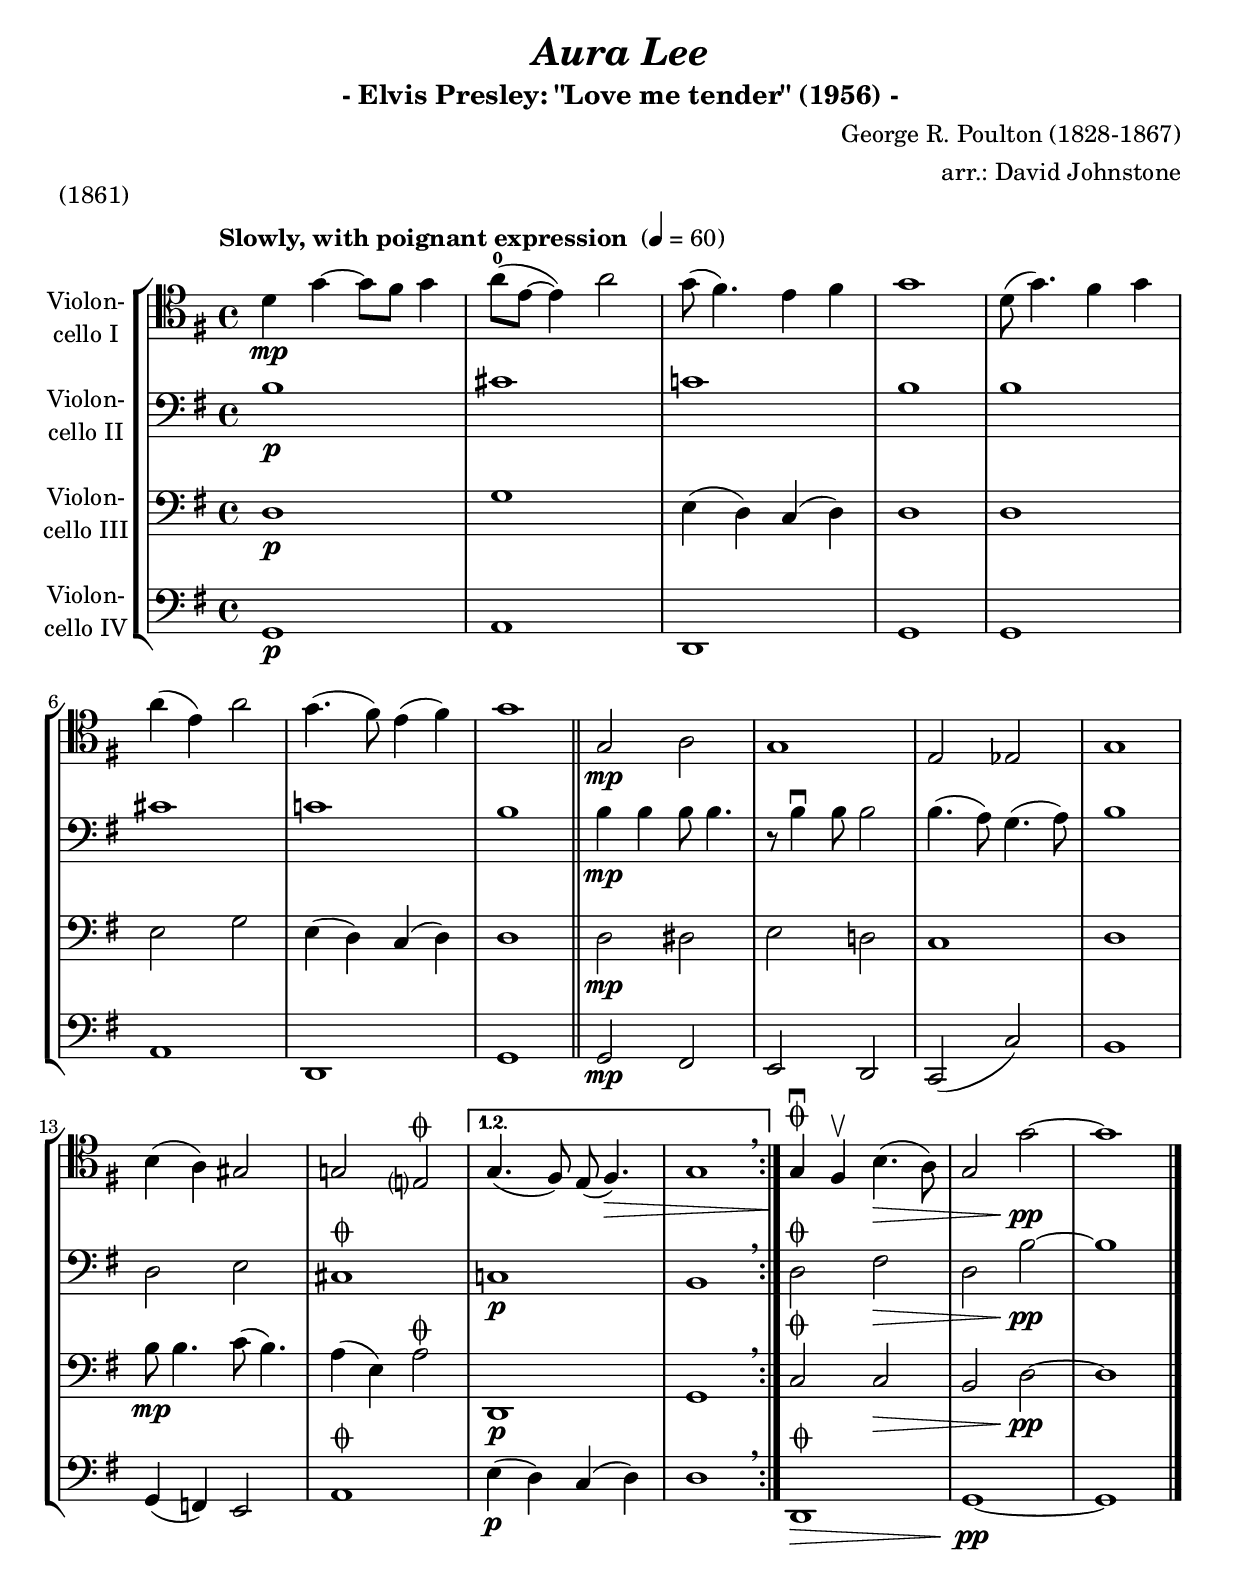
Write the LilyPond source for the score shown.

\version "2.18.2"
\include "deutsch.ly"

#(set-global-staff-size 21)

\header {
  title     = \markup \bold \italic "Aura Lee"
  subtitle  = "- Elvis Presley: \"Love me tender\" (1956) -"
  composer  = "George R. Poulton (1828-1867)"
  arranger  = "arr.: David Johnstone"
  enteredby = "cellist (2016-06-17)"
  piece     = "(1861)"
}

voiceconsts = {
  \key g \major
  \time 4/4
  \clef "bass"
  \tempo "Slowly, with poignant expression " 4=60
  % \numericTimeSignature
  \compressFullBarRests
  \set tupletSpannerDuration = #(ly:make-moment 1 4)
  % Set default beaming for all staves
%  \set Timing.beamExceptions = #'()
%  \set Timing.baseMoment     = #(ly:make-moment 1 4)
%  \set Timing.beatStructure  = #'(1 1 1 1)
}

%mifl= "oboe"
mihi= "trumpet"
mist = "string ensemble 1"
%miva = "pizzicato strings"
%miba = "bassoon"
miba = "drawbar organ"
%miba = "harpsichord"

arco = \markup \bold \italic "arco"
pizz = \markup \bold \italic "pizz."
simi = \markup \italic "simile"

va = \relative c' {
  \voiceconsts
  \clef "tenor"
  
  \repeat volta 2 {
    d4\mp g~ g8 fis g4
    a8(-0 e~ e4) a2
    g8( fis4.) e4 fis
    g1

    d8( g4.) fis4 g
    a( e) a2
    g4.( fis8) e4( fis)
    g1 \bar "||"

    g,2\mp a
    g1
    e2 es
    g1

    h4( a) gis2
    g! e? \coda
  }
  \alternative {
    { g4.( fis8) e( fis4.)\> | g1 \breathe }
  }

  g4\!\downbow\coda fis\upbow h4.(\> a8)
  g2 g'~\!\pp
  g1 \bar "|."
}

vb = \relative c' {
  \voiceconsts

  \repeat volta 2 {
    h1\p
    cis
    c!
    h

    h
    cis
    c!
    h \bar "||"

    h4\mp h h8 h4.
    r8 h4\downbow h8 h2
    h4.( a8) g4.( a8)
    h1

    d,2 e
    cis1\coda
  }
  \alternative {
    { c!\p | h \breathe }
  }

  d2\coda fis\>
  d h'~\!\pp
  h1 \bar "|."
}

vc = \relative c {
  \voiceconsts

  \repeat volta 2 {
    d1\p
    g
    e4( d) c( d)
    d1

    d
    e2 g
    e4( d) c( d)
    d1 \bar "||"

    d2\mp dis
    e d!
    c1
    d

    h'8\mp h4. c8( h4.)
    a4( e) a2\coda
  }
  \alternative {
    { d,,1\p | g \breathe }
  }

  c2\coda c\>
  h d~\!\pp
  d1 \bar "|."
}

vd = \relative c {
  \voiceconsts

  \repeat volta 2 {
    g1\p
    a
    d,
    g

    g
    a
    d,
    g \bar "||"

    g2\mp fis
    e d
    c( c')
    h1

    g4( f) e2
    a1\coda
  }
  \alternative {
    { e'4(\p d) c( d) | d1 \breathe }
  }

  d,\coda\>
  g~\!\pp
  g \bar "|."
}


music = \new StaffGroup <<
      \new Staff {
        \set Staff.midiInstrument = \mist
        \set Staff.instrumentName = \markup \center-column { "Violon-" "cello I" }
        \transpose g g { \va }
      }

      \new Staff {
        \set Staff.midiInstrument = \mist
        \set Staff.instrumentName = \markup \center-column { "Violon-" "cello II" }
        \transpose g g { \vb }
      }

      \new Staff {
        \set Staff.midiInstrument = \miba
        \set Staff.instrumentName = \markup \center-column { "Violon-" "cello III" }
        \transpose g g { \vc }
      }

      \new Staff {
        \set Staff.midiInstrument = \miba
        \set Staff.instrumentName = \markup \center-column { "Violon-" "cello IV" }
        \transpose g g { \vd }
      }
>>

\book {
  \score {
   \music
    \layout {}
  }

  \score {
    \unfoldRepeats \music

    \midi {
      \context {
        \Score
      }
    }
  }
}
